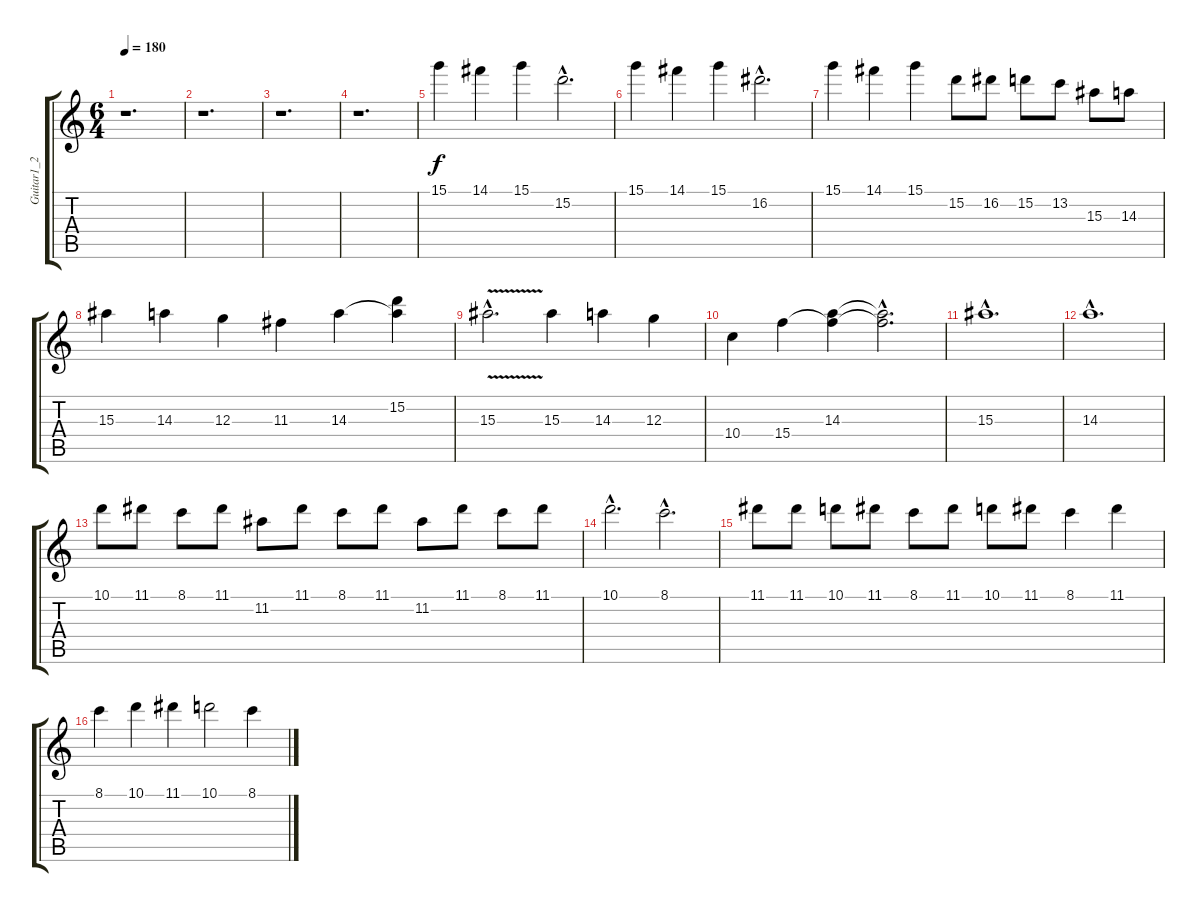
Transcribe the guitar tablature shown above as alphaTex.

\track ("Guitar1_2" "Guitar1_2") {instrument overdrivenguitar}
\staff {score tabs}
\tuning (E4 B3 G3 D3 A2 E2) {hide}
\ts (6 4)
\tempo 180
\clef g2
\ks c
r.1{d dy f} |
r.1{d} |
r.1{d} |
r.1{d} |
15.1.4 14.1.4 15.1.4 15.2{hac}.2{d} |
15.1.4 14.1.4 15.1.4 16.2{hac}.2{d} |
15.1.4 14.1.4 15.1.4 15.2.8 16.2.8 15.2.8 13.2.8 15.3.8 14.3.8 |
15.3.4 14.3.4 12.3.4 11.3.4 14.3.4 (15.2 14.3{t}).4 |
15.3{v hac}.2{d} 15.3.4 14.3.4 12.3.4 |
10.4.4 15.4.4 (14.3 15.4{t}).4 (14.3{hac t} 15.4{hac t}).2{d} |
15.3{hac}.1{d} |
14.3{hac}.1{d} |
10.1.8 11.1.8 8.1.8 11.1.8 11.2.8 11.1.8 8.1.8 11.1.8 11.2.8 11.1.8 8.1.8 11.1.8 |
10.1{hac}.2{d} 8.1{hac}.2{d} |
11.1.8 11.1.8 10.1.8 11.1.8 8.1.8 11.1.8 10.1.8 11.1.8 8.1.4 11.1.4 |
8.1.4 10.1.4 11.1.4 10.1.2 8.1.4
